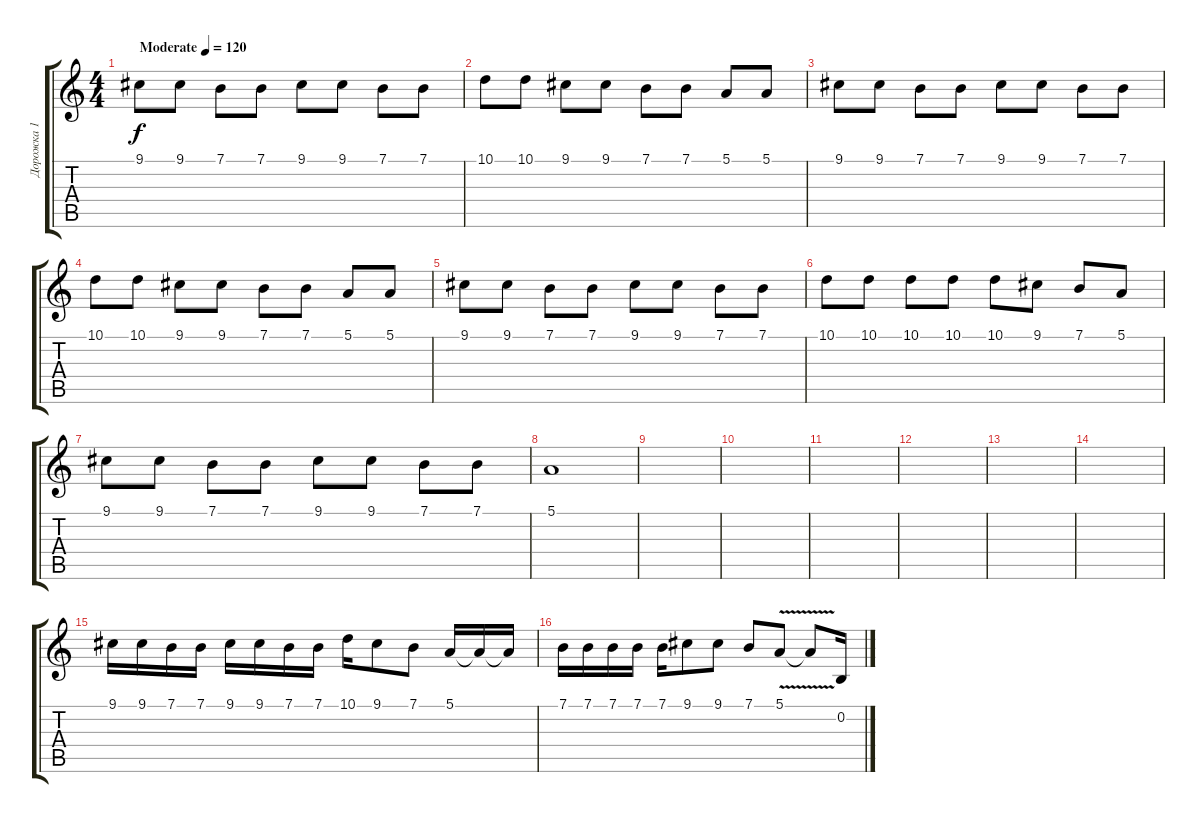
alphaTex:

\track ("Дорожка 1" "Дорожка 1") {instrument fiddle}
\staff {score tabs}
\tuning (E4 B3 G3 D3 A2 E2) {hide}
\ts (4 4)
\tempo (120 "Moderate")
\clef g2
\ks c
9.1.8{dy f instrument fiddle} 9.1.8 7.1.8 7.1.8 9.1.8 9.1.8 7.1.8 7.1.8 |
10.1.8 10.1.8 9.1.8 9.1.8 7.1.8 7.1.8 5.1.8 5.1.8 |
9.1.8 9.1.8 7.1.8 7.1.8 9.1.8 9.1.8 7.1.8 7.1.8 |
10.1.8 10.1.8 9.1.8 9.1.8 7.1.8 7.1.8 5.1.8 5.1.8 |
9.1.8 9.1.8 7.1.8 7.1.8 9.1.8 9.1.8 7.1.8 7.1.8 |
10.1.8 10.1.8 10.1.8 10.1.8 10.1.8 9.1.8 7.1.8 5.1.8 |
9.1.8 9.1.8 7.1.8 7.1.8 9.1.8 9.1.8 7.1.8 7.1.8 |
5.1.1 |
|
|
|
|
|
|
9.1.16 9.1.16 7.1.16 7.1.16 9.1.16 9.1.16 7.1.16 7.1.16 10.1.16 9.1.8 7.1.8 5.1.16 5.1{t}.16 5.1{t}.16 |
7.1.16 7.1.16 7.1.16 7.1.16 7.1.16 9.1.8 9.1.8 7.1.8 5.1{v}.8 5.1{t}.8 0.2.16
